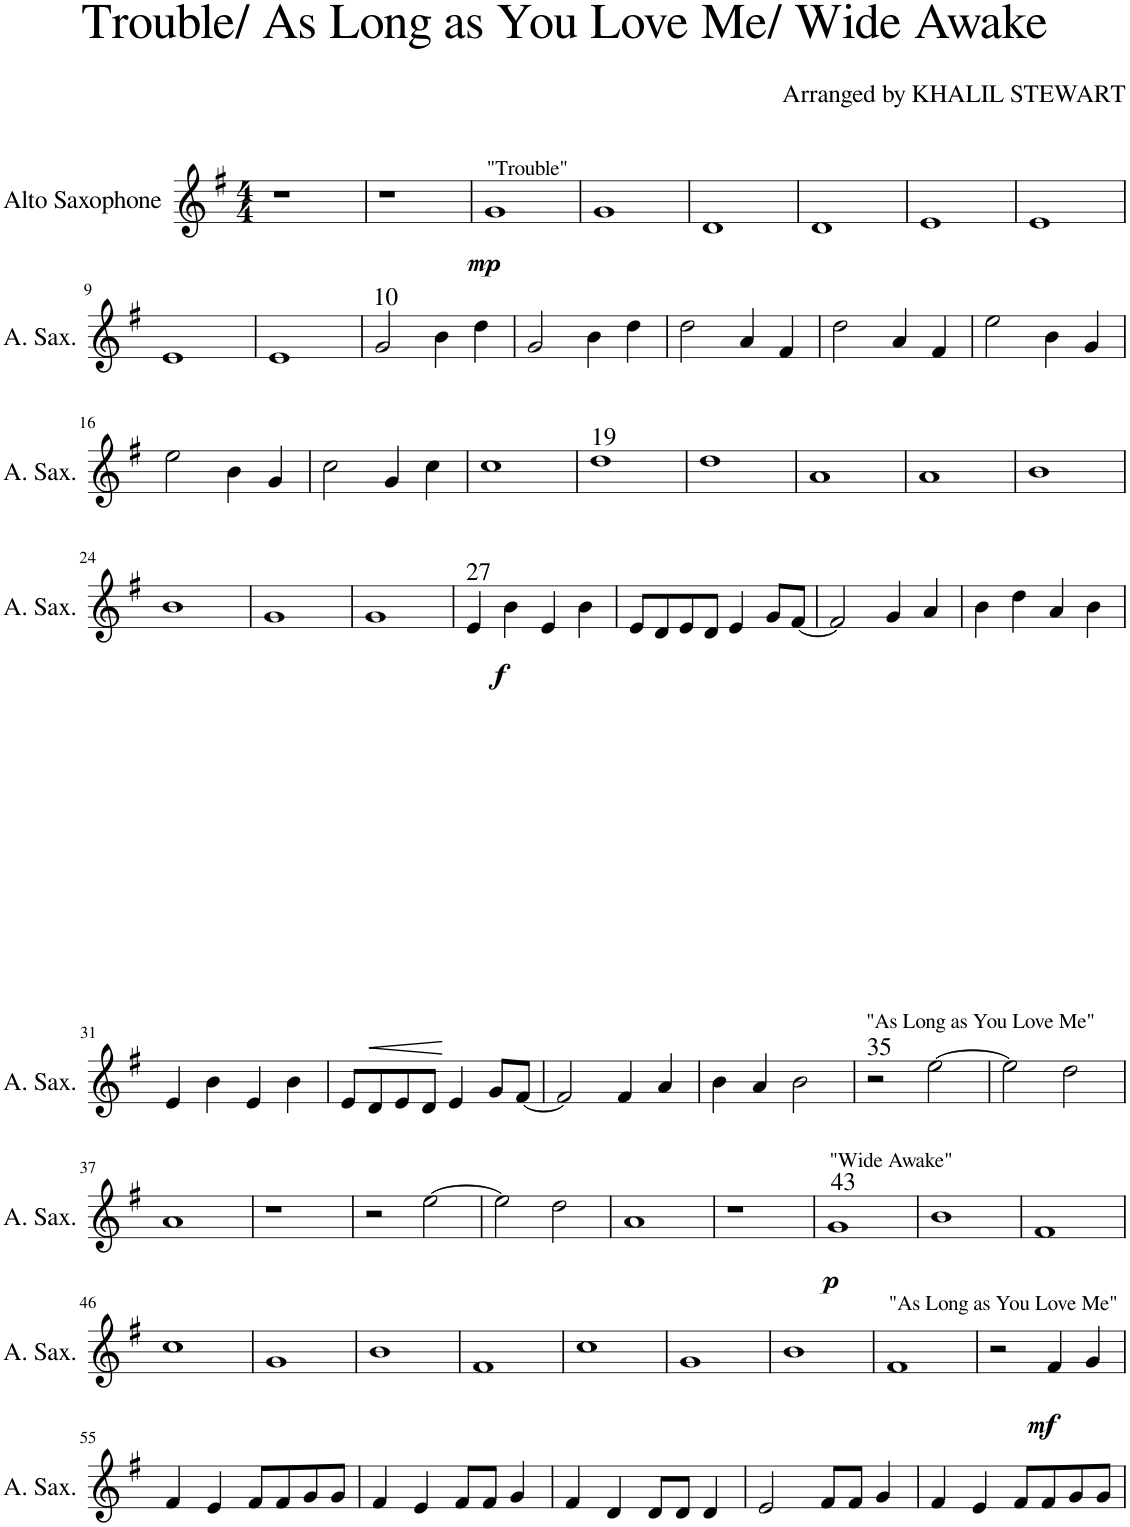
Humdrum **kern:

**kern	**dynam
*part1	*part1
*staff1	*staff1
*I"Alto Saxophone	*
*I'A. Sax.	*
*clefG2	*
*Trd5c9	*
*k[f#]	*
*M4/4	*
=1	=1
1r	.
=2	=2
1r	.
=3	=3
!LO:TX:a:t="Trouble"	!
!	!LO:DY:b
1g	mp
=4	=4
1g	.
=5	=5
1d	.
=6	=6
1d	.
=7	=7
1e	.
=8	=8
1e	.
!!LO:LB:g=z
=9	=9
1e	.
=10	=10
1e	.
=11	=11
!LO:TX:a:t=10	!
2g/	.
4b\	.
4dd\	.
=12	=12
2g/	.
4b\	.
4dd\	.
=13	=13
2dd\	.
4a/	.
4f#/	.
=14	=14
2dd\	.
4a/	.
4f#/	.
=15	=15
2ee\	.
4b\	.
4g/	.
!!LO:LB:g=z
=16	=16
2ee\	.
4b\	.
4g/	.
=17	=17
2cc\	.
4g/	.
4cc\	.
=18	=18
1cc	.
=19	=19
!LO:TX:a:t=19	!
1dd	.
=20	=20
1dd	.
=21	=21
1a	.
=22	=22
1a	.
=23	=23
1b	.
!!LO:LB:g=z
=24	=24
1b	.
=25	=25
1g	.
=26	=26
!	!LO:HP:b
1g	<
.	[
=27	=27
!LO:TX:a:t=27	!
4e/	.
!	!LO:DY:b
4b\	f
4e/	.
4b\	.
=28	=28
8e/L	.
8d/	.
8e/	.
8d/J	.
4e/	.
8g/L	.
[8f#/J	.
=29	=29
2f#/]	.
4g/	.
4a/	.
=30	=30
4b\	.
4dd\	.
4a/	.
4b\	.
!!LO:LB:g=z
=31	=31
4e/	.
4b\	.
4e/	.
4b\	.
=32	=32
8e/L	.
8d/	.
8e/	.
8d/J	.
4e/	.
8g/L	.
[8f#/J	.
=33	=33
2f#/]	.
4f#/	.
4a/	.
=34	=34
4b\	.
4a/	.
2b\	.
=35	=35
!LO:TX:a:t=35	!
!LO:TX:a:t="As Long as You Love Me"	!
2r	.
[2ee\	.
=36	=36
2ee\]	.
2dd\	.
!!LO:LB:g=z
=37	=37
1a	.
=38	=38
1r	.
=39	=39
2r	.
[2ee\	.
=40	=40
2ee\]	.
2dd\	.
=41	=41
1a	.
=42	=42
1r	.
=43	=43
!LO:TX:a:t=43	!
!LO:TX:a:t="Wide Awake"	!
!	!LO:DY:b
1g	p
=44	=44
1b	.
=45	=45
1f#	.
!!LO:LB:g=z
=46	=46
1cc	.
=47	=47
1g	.
=48	=48
1b	.
=49	=49
1f#	.
=50	=50
1cc	.
=51	=51
1g	.
=52	=52
1b	.
=53	=53
!LO:TX:a:t="As Long as You Love Me"	!
1f#	.
=54	=54
!	!LO:DY:b
2r	mf
4f#/	.
4g/	.
!!LO:LB:g=z
=55	=55
4f#/	.
4e/	.
8f#/L	.
8f#/	.
8g/	.
8g/J	.
=56	=56
4f#/	.
4e/	.
8f#/L	.
8f#/J	.
4g/	.
=57	=57
4f#/	.
4d/	.
8d/L	.
8d/J	.
4d/	.
=58	=58
2e/	.
8f#/L	.
8f#/J	.
4g/	.
=59	=59
4f#/	.
4e/	.
8f#/L	.
8f#/	.
8g/	.
8g/J	.
=	=
*-	*-
